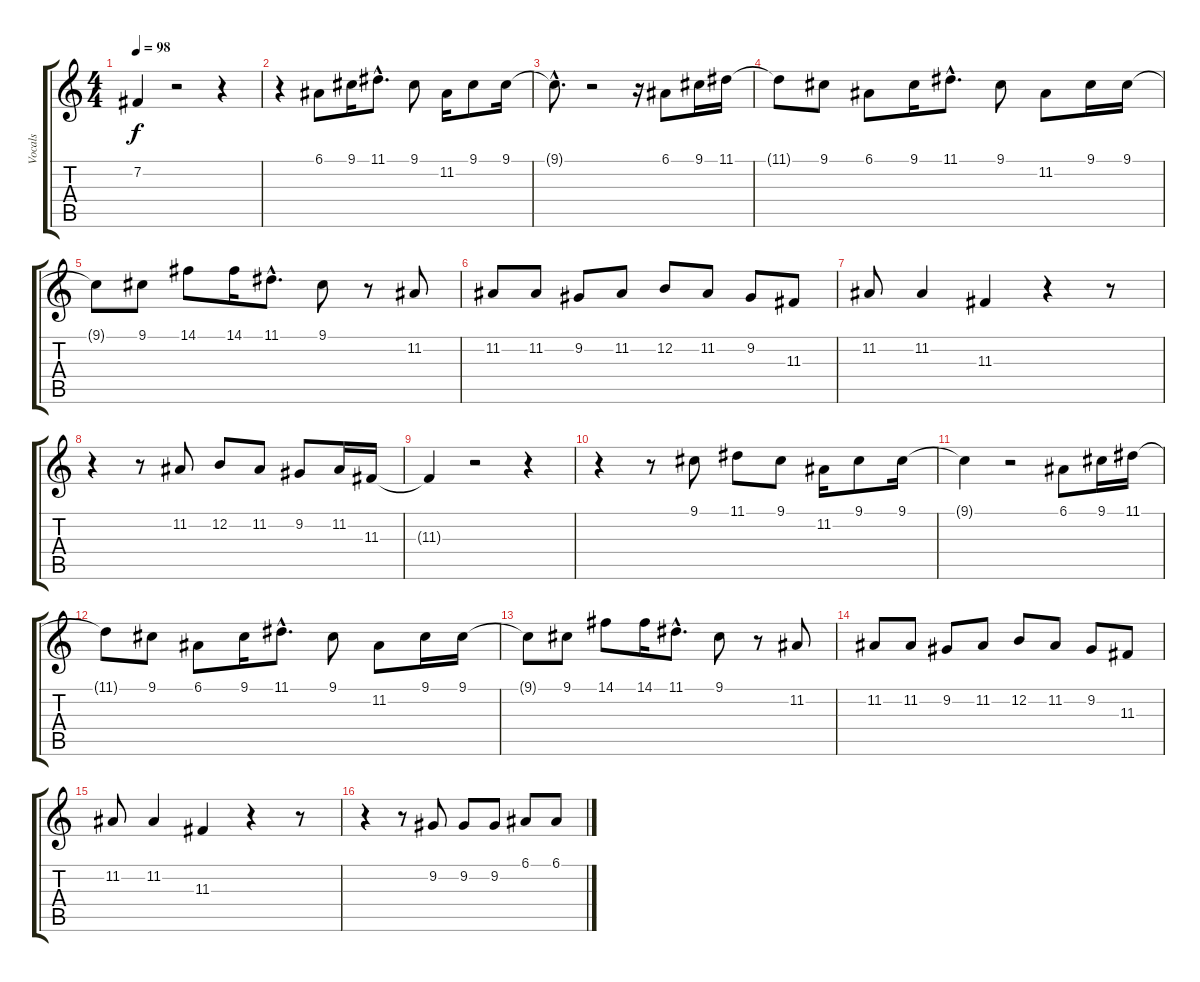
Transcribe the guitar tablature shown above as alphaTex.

\track ("Vocals" "Vocals") {instrument voiceoohs}
\staff {score tabs}
\tuning (E4 B3 G3 D3 A2 E2) {hide}
\ts (4 4)
\tempo 98
\clef g2
\ks c
7.2{t}.4{dy f} r.2 r.4 |
r.4 6.1.8 9.1.16 11.1{hac}.8{d} 9.1.8 11.2.16 9.1.8 9.1.16 |
9.1{hac t}.8{d} r.2 r.16 6.1.8 9.1.16 11.1.16 |
11.1{t}.8 9.1.8 6.1.8 9.1.16 11.1{hac}.8{d} 9.1.8 11.2.8 9.1.16 9.1.16 |
9.1{t}.8 9.1.8 14.1.8 14.1.16 11.1{hac}.8{d} 9.1.8 r.8 11.2.8 |
11.2.8 11.2.8 9.2.8 11.2.8 12.2.8 11.2.8 9.2.8 11.3.8 |
11.2.8 11.2.4 11.3.4 r.4 r.8 |
r.4 r.8 11.2.8 12.2.8 11.2.8 9.2.8 11.2.16 11.3.16 |
11.3{t}.4 r.2 r.4 |
r.4 r.8 9.1.8 11.1.8 9.1.8 11.2.16 9.1.8 9.1.16 |
9.1{t}.4 r.2 6.1.8 9.1.16 11.1.16 |
11.1{t}.8 9.1.8 6.1.8 9.1.16 11.1{hac}.8{d} 9.1.8 11.2.8 9.1.16 9.1.16 |
9.1{t}.8 9.1.8 14.1.8 14.1.16 11.1{hac}.8{d} 9.1.8 r.8 11.2.8 |
11.2.8 11.2.8 9.2.8 11.2.8 12.2.8 11.2.8 9.2.8 11.3.8 |
11.2.8 11.2.4 11.3.4 r.4 r.8 |
r.4 r.8 9.2.8 9.2.8 9.2.8 6.1.8 6.1.8
